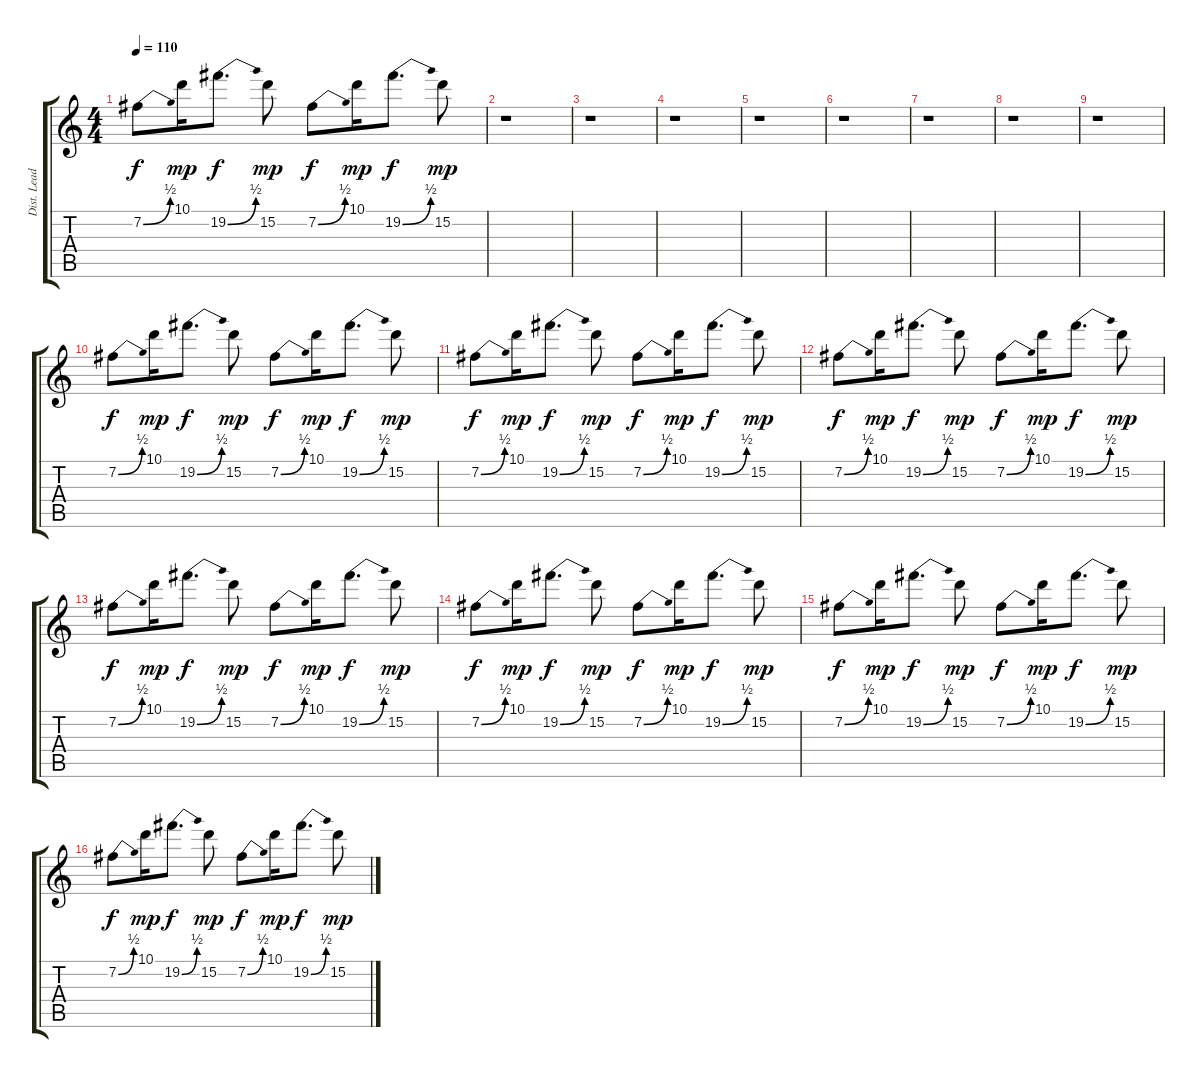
\track ("Dist. Lead" "Dist. Lead") {instrument distortionguitar}
\staff {score tabs}
\tuning (E4 B3 G3 D3 A2 E2) {hide}
\ts (4 4)
\tempo 110
\clef g2
\ks c
7.2{be (bend 0 0 60 2)}.8{dy f} 10.1.16{dy mp} 19.2{be (bend 0 0 60 2)}.8{d dy f} 15.2.8{dy mp} 7.2{be (bend 0 0 60 2)}.8{dy f} 10.1.16{dy mp} 19.2{be (bend 0 0 60 2)}.8{d dy f} 15.2.8{dy mp} |
r.1 |
r.1 |
r.1 |
r.1 |
r.1 |
r.1 |
r.1 |
r.1 |
7.2{be (bend 0 0 60 2)}.8{dy f} 10.1.16{dy mp} 19.2{be (bend 0 0 60 2)}.8{d dy f} 15.2.8{dy mp} 7.2{be (bend 0 0 60 2)}.8{dy f} 10.1.16{dy mp} 19.2{be (bend 0 0 60 2)}.8{d dy f} 15.2.8{dy mp} |
7.2{be (bend 0 0 60 2)}.8{dy f} 10.1.16{dy mp} 19.2{be (bend 0 0 60 2)}.8{d dy f} 15.2.8{dy mp} 7.2{be (bend 0 0 60 2)}.8{dy f} 10.1.16{dy mp} 19.2{be (bend 0 0 60 2)}.8{d dy f} 15.2.8{dy mp} |
7.2{be (bend 0 0 60 2)}.8{dy f} 10.1.16{dy mp} 19.2{be (bend 0 0 60 2)}.8{d dy f} 15.2.8{dy mp} 7.2{be (bend 0 0 60 2)}.8{dy f} 10.1.16{dy mp} 19.2{be (bend 0 0 60 2)}.8{d dy f} 15.2.8{dy mp} |
7.2{be (bend 0 0 60 2)}.8{dy f} 10.1.16{dy mp} 19.2{be (bend 0 0 60 2)}.8{d dy f} 15.2.8{dy mp} 7.2{be (bend 0 0 60 2)}.8{dy f} 10.1.16{dy mp} 19.2{be (bend 0 0 60 2)}.8{d dy f} 15.2.8{dy mp} |
7.2{be (bend 0 0 60 2)}.8{dy f} 10.1.16{dy mp} 19.2{be (bend 0 0 60 2)}.8{d dy f} 15.2.8{dy mp} 7.2{be (bend 0 0 60 2)}.8{dy f} 10.1.16{dy mp} 19.2{be (bend 0 0 60 2)}.8{d dy f} 15.2.8{dy mp} |
7.2{be (bend 0 0 60 2)}.8{dy f} 10.1.16{dy mp} 19.2{be (bend 0 0 60 2)}.8{d dy f} 15.2.8{dy mp} 7.2{be (bend 0 0 60 2)}.8{dy f} 10.1.16{dy mp} 19.2{be (bend 0 0 60 2)}.8{d dy f} 15.2.8{dy mp} |
7.2{be (bend 0 0 60 2)}.8{dy f} 10.1.16{dy mp} 19.2{be (bend 0 0 60 2)}.8{d dy f} 15.2.8{dy mp} 7.2{be (bend 0 0 60 2)}.8{dy f} 10.1.16{dy mp} 19.2{be (bend 0 0 60 2)}.8{d dy f} 15.2.8{dy mp}
